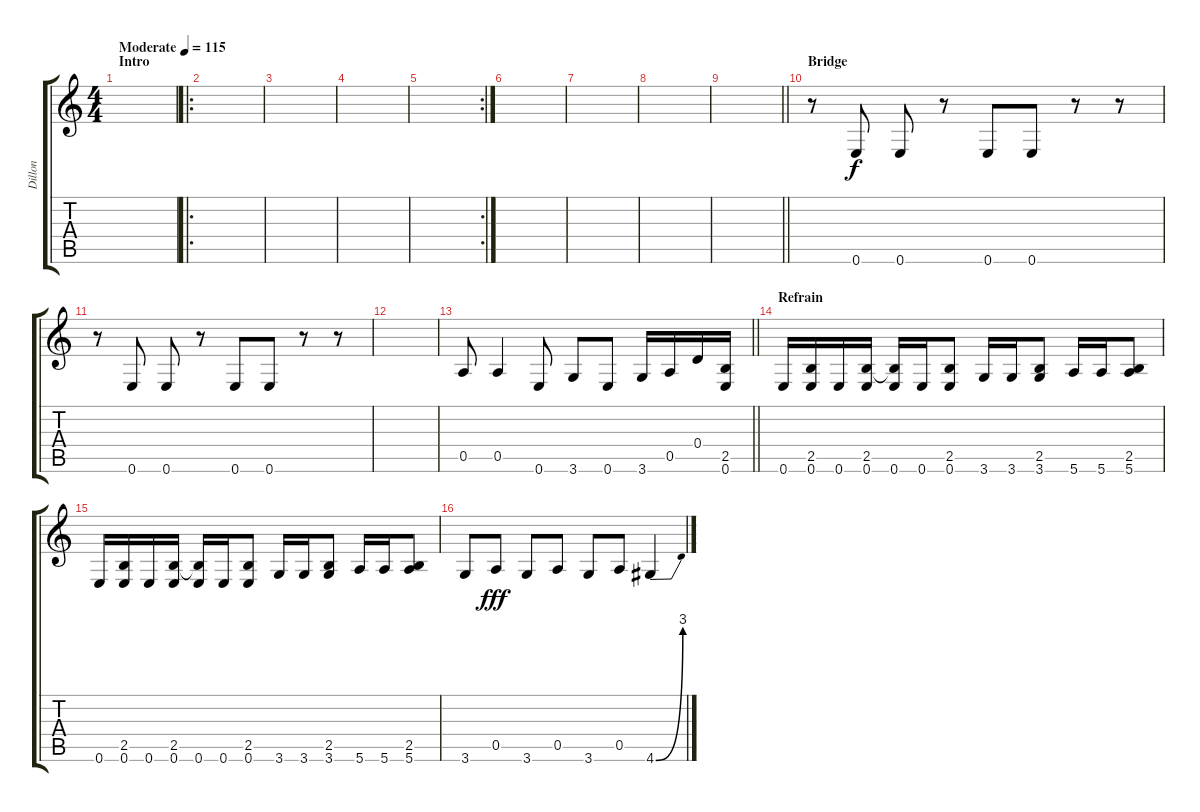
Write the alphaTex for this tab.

\track ("Dillon" "Dillon") {instrument distortionguitar}
\staff {score tabs}
\tuning (E4 B3 G3 D3 A2 E2) {hide}
\ts (4 4)
\section ("" "Intro")
\tempo (115 "Moderate")
\clef g2
\ks c
|
\ro
|
|
|
\rc 2
|
|
|
|
\barLineRight lightlight
|
\section ("" "Bridge")
r.8 0.6.8 0.6.8 r.8 0.6.8 0.6.8 r.8 r.8 |
r.8 0.6.8 0.6.8 r.8 0.6.8 0.6.8 r.8 r.8 |
|
\barLineRight lightlight
0.5.8 0.5.4 0.6.8 3.6.8 0.6.8 3.6.16 0.5.16 0.4.16 (2.5 0.6).16 |
\section ("" "Refrain")
0.6.16 (2.5 0.6).16 0.6.16 (2.5 0.6).16 (2.5{t} 0.6).16 0.6.16 (2.5 0.6).8 3.6.16 3.6.16 (2.5 3.6).8 5.6.16 5.6.16 (2.5 5.6).8 |
0.6.16 (2.5 0.6).16 0.6.16 (2.5 0.6).16 (2.5{t} 0.6).16 0.6.16 (2.5 0.6).8 3.6.16 3.6.16 (2.5 3.6).8 5.6.16 5.6.16 (2.5 5.6).8 |
3.6.8 0.5.8{dy fff} 3.6.8 0.5.8 3.6.8 0.5.8 4.6{be (bend 0 0 60 12)}.4
